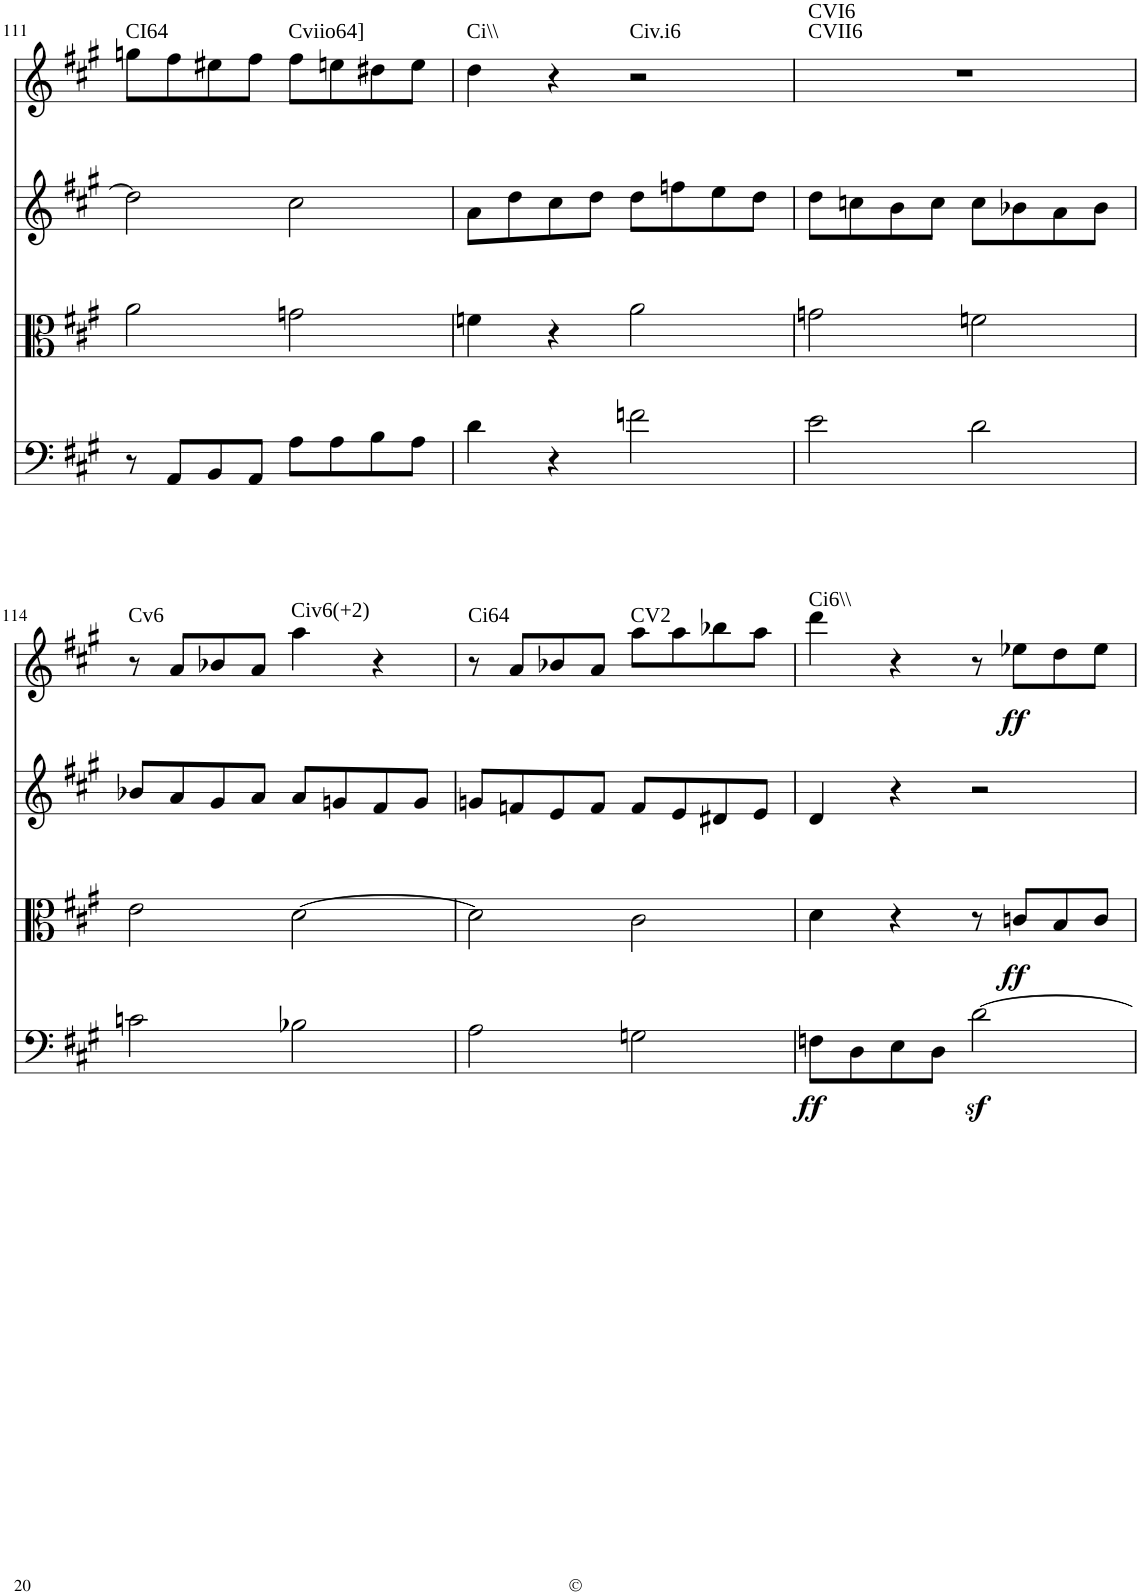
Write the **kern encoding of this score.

**kern	**dynam	**kern	**dynam	**kern	**kern	**dynam
*part4	*part4	*part3	*part3	*part2	*part1	*part1
*staff4	*staff4	*staff3	*staff3	*staff2	*staff1	*staff1
*I"Violoncello	*	*I"Viola	*	*I"Violin 2	*I"Violin 1	*
*I'Vc	*	*I'Vla	*	*I'Vln	*I'Vln	*
!!LO:PB:g=z
*clefF4	*	*clefC3	*	*clefG2	*clefG2	*
*k[f#c#g#]	*	*k[f#c#g#]	*	*k[f#c#g#]	*k[f#c#g#]	*
*A:	*	*A:	*	*A:	*A:	*
*M2/2	*	*M2/2	*	*M2/2	*M2/2	*
*met(c|)	*	*met(c|)	*	*met(c|)	*met(c|)	*
=111	=111	=111	=111	=111	=111	=111
!	!	!	!	!	!LO:TX:a:t=CI64	!
8r	.	2a\	.	2dd\]	8ggn\L	.
8AA/L	.	.	.	.	8ff#\	.
8BB/	.	.	.	.	8ee#X\	.
8AA/J	.	.	.	.	8ff#\J	.
!	!	!	!	!	!LO:TX:a:t=Cviio64]	!
8A\L	.	2gn\	.	2cc#\	8ff#\L	.
8A\	.	.	.	.	8een\	.
8B\	.	.	.	.	8dd#X\	.
8A\J	.	.	.	.	8ee\J	.
=112	=112	=112	=112	=112	=112	=112
!	!	!	!	!	!LO:TX:a:t=Ci\\	!
4d\	.	4fn\	.	8a\L	4dd\	.
.	.	.	.	8dd\	.	.
4r	.	4r	.	8cc#\	4r	.
.	.	.	.	8dd\J	.	.
!	!	!	!	!	!LO:TX:a:t=Civ.i6	!
2fn\	.	2a\	.	8dd\L	2r	.
.	.	.	.	8ffn\	.	.
.	.	.	.	8ee\	.	.
.	.	.	.	8dd\J	.	.
=113	=113	=113	=113	=113	=113	=113
!	!	!	!	!	!LO:TX:a:t=CVII6	!
!	!	!	!	!	!LO:TX:a:t=CVI6	!
2e\	.	2gn\	.	8dd\L	1r	.
.	.	.	.	8ccn\	.	.
.	.	.	.	8b\	.	.
.	.	.	.	8cc\J	.	.
2d\	.	2fn\	.	8cc\L	.	.
.	.	.	.	8b-X\	.	.
.	.	.	.	8a\	.	.
.	.	.	.	8b-\J	.	.
!!LO:LB:g=z
=114	=114	=114	=114	=114	=114	=114
!	!	!	!	!	!LO:TX:a:t=Cv6	!
2cn\	.	2e\	.	8b-X/L	8r	.
.	.	.	.	8a/	8a/L	.
.	.	.	.	8g#/	8b-X/	.
.	.	.	.	8a/J	8a/J	.
!	!	!	!	!	!LO:TX:a:t=Civ6(+2)	!
2B-X\	.	[2d\	.	8a/L	4aa\	.
.	.	.	.	8gn/	.	.
.	.	.	.	8f#/	4r	.
.	.	.	.	8g/J	.	.
=115	=115	=115	=115	=115	=115	=115
!	!	!	!	!	!LO:TX:a:t=Ci64	!
2A\	.	2d\]	.	8gn/L	8r	.
.	.	.	.	8fn/	8a/L	.
.	.	.	.	8e/	8b-X/	.
.	.	.	.	8f/J	8a/J	.
!	!	!	!	!	!LO:TX:a:t=CV2	!
2Gn\	.	2c#\	.	8f/L	8aa\L	.
.	.	.	.	8e/	8aa\	.
.	.	.	.	8d#X/	8bb-X\	.
.	.	.	.	8e/J	8aa\J	.
=116	=116	=116	=116	=116	=116	=116
!	!	!	!	!	!LO:TX:a:t=Ci6\\	!
!	!LO:DY:b	!	!	!	!	!
8Fn\L	ff	4d\	.	4d/	4ddd\	.
8D\	.	.	.	.	.	.
8E\	.	4r	.	4r	4r	.
8D\J	.	.	.	.	.	.
[2dz<\	.	8r	.	2r	8r	.
!	!	!	!LO:DY:b	!	!	!LO:DY:b
.	.	8cn/L	ff	.	8ee-X\L	ff
.	.	8B/	.	.	8dd\	.
.	.	8c/J	.	.	8ee-\J	.
=	=	=	=	=	=	=
*-	*-	*-	*-	*-	*-	*-
